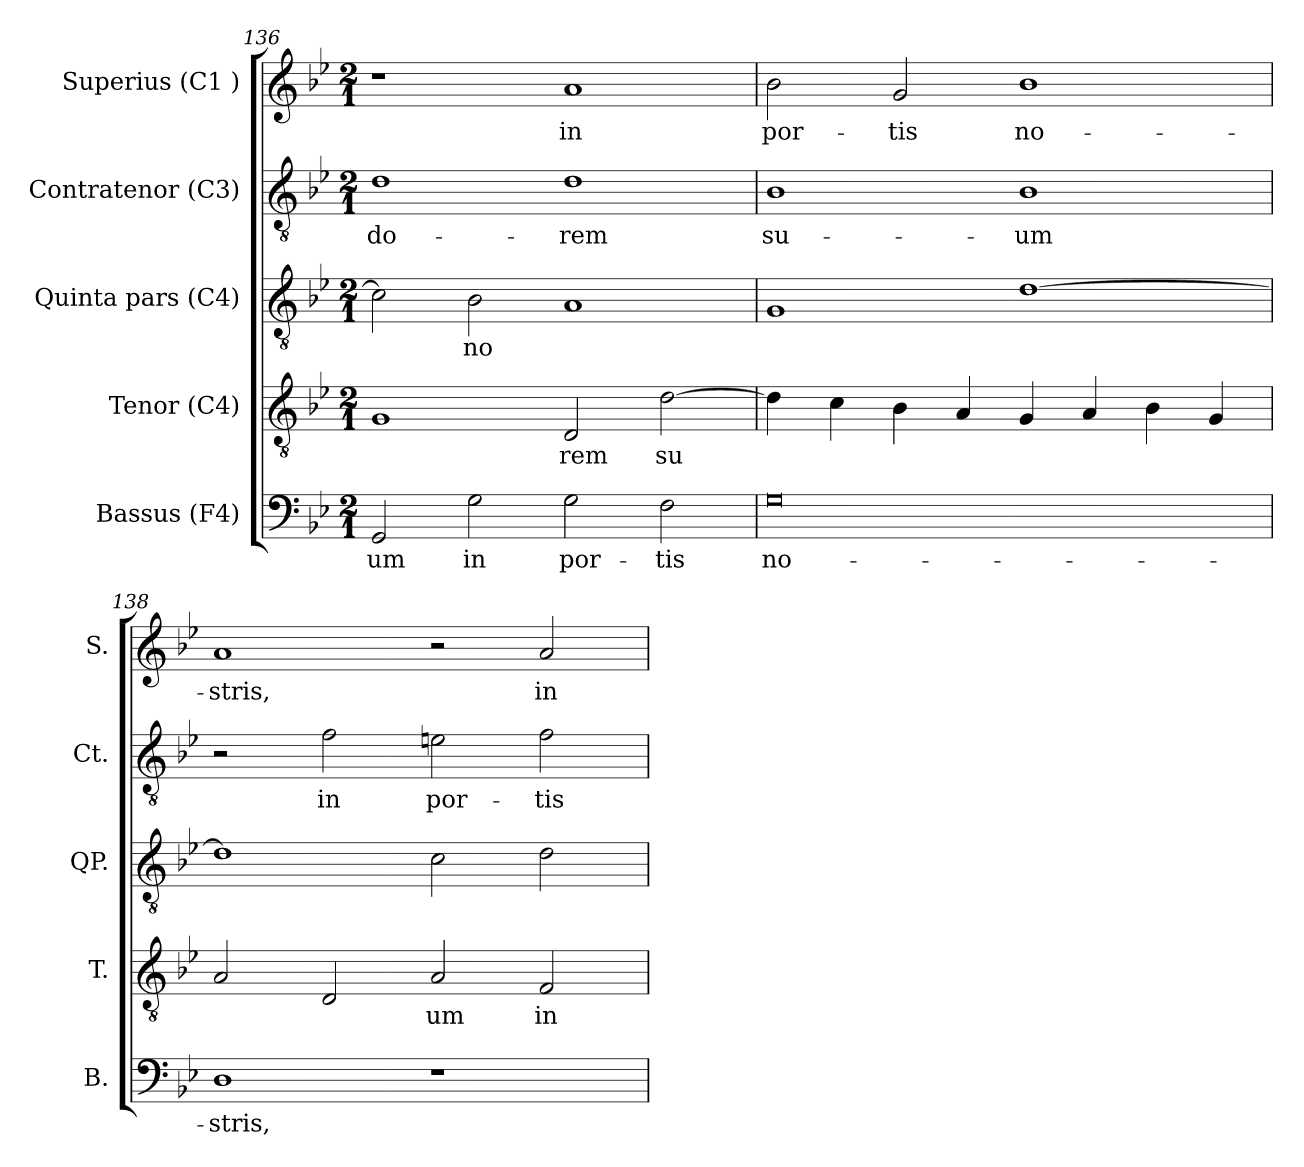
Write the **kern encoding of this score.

**kern	**text	**kern	**text	**kern	**text	**kern	**text	**kern	**text
*part5	*part5	*part4	*part4	*part3	*part3	*part2	*part2	*part1	*part1
*staff5	*staff5	*staff4	*staff4	*staff3	*staff3	*staff2	*staff2	*staff1	*staff1
*I"Bassus (F4)	*	*I"Tenor (C4)	*	*I"Quinta pars (C4)	*	*I"Contratenor (C3)	*	*I"Superius (C1 )	*
*I'B.	*	*I'T.	*	*I'QP.	*	*I'Ct.	*	*I'S.	*
*clefF4	*	*clefGv2	*	*clefGv2	*	*clefGv2	*	*clefG2	*
*k[b-e-]	*	*k[b-e-]	*	*k[b-e-]	*	*k[b-e-]	*	*k[b-e-]	*
*B-:	*	*B-:	*	*B-:	*	*B-:	*	*B-:	*
*M2/1	*	*M2/1	*	*M2/1	*	*M2/1	*	*M2/1	*
=136	=136	=136	=136	=136	=136	=136	=136	=136	=136
!	!LO:LY:b:cj	!	!LO:LY:b:cj	!	!LO:LY:b:cj	!	!LO:LY:b:cj	!	!
2GG/	-um	1G	--	2c\]	.	1d	-do-	1r	.
!	!LO:LY:b:cj	!	!	!	!LO:LY:b:cj	!	!	!	!
2G\	in	.	.	2B-\	no-	.	.	.	.
!	!LO:LY:b:cj	!	!LO:LY:b:cj	!	!LO:LY:b:cj	!	!LO:LY:b:cj	!	!LO:LY:b:cj
2G\	por-	2D/	-rem	1A	--	1d	-rem	1a	in
!	!LO:LY:b:cj	!	!LO:LY:b:cj	!	!	!	!	!	!
2F\	-tis	[>2d\	su-	.	.	.	.	.	.
=137	=137	=137	=137	=137	=137	=137	=137	=137	=137
!	!LO:LY:b:cj	!	!LO:LY:b:cj	!	!LO:LY:b:cj	!	!LO:LY:b:cj	!	!LO:LY:b:cj
0G	no-	4d\]	--	1G	--	1B-	su-	2b-\	por-
!	!	!	!LO:LY:b:cj	!	!	!	!	!	!
.	.	4c\	--	.	.	.	.	.	.
!	!	!	!LO:LY:b:cj	!	!	!	!	!	!LO:LY:b:cj
.	.	4B-\	--	.	.	.	.	2g/	-tis
!	!	!	!LO:LY:b:cj	!	!	!	!	!	!
.	.	4A/	--	.	.	.	.	.	.
!	!	!	!LO:LY:b:cj	!	!LO:LY:b:cj	!	!LO:LY:b:cj	!	!LO:LY:b:cj
.	.	4G/	--	[>1d	--	1B-	-um	1b-	no-
!	!	!	!LO:LY:b:cj	!	!	!	!	!	!
.	.	4A/	--	.	.	.	.	.	.
!	!	!	!LO:LY:b:cj	!	!	!	!	!	!
.	.	4B-\	--	.	.	.	.	.	.
!	!	!	!LO:LY:b:cj	!	!	!	!	!	!
.	.	4G/	--	.	.	.	.	.	.
=138	=138	=138	=138	=138	=138	=138	=138	=138	=138
!	!LO:LY:b:cj	!	!LO:LY:b:cj	!	!LO:LY:b:cj	!	!	!	!LO:LY:b:cj
1D	-stris,	2A/	--	1d]	--	2r	.	1a	-stris,
!	!	!	!LO:LY:b:cj	!	!	!	!LO:LY:b:cj	!	!
.	.	2D/	--	.	.	2f\	in	.	.
!	!	!	!LO:LY:b:cj	!	!LO:LY:b:cj	!	!LO:LY:b:cj	!	!
1r	.	2A/	-um	2c\	--	2e\	por-	2r	.
!	!	!	!LO:LY:b:cj	!	!LO:LY:b:cj	!	!LO:LY:b:cj	!	!LO:LY:b:cj
.	.	2F/	in	2d\	--	2f\	-tis	2a/	in
=	=	=	=	=	=	=	=	=	=
*-	*-	*-	*-	*-	*-	*-	*-	*-	*-
